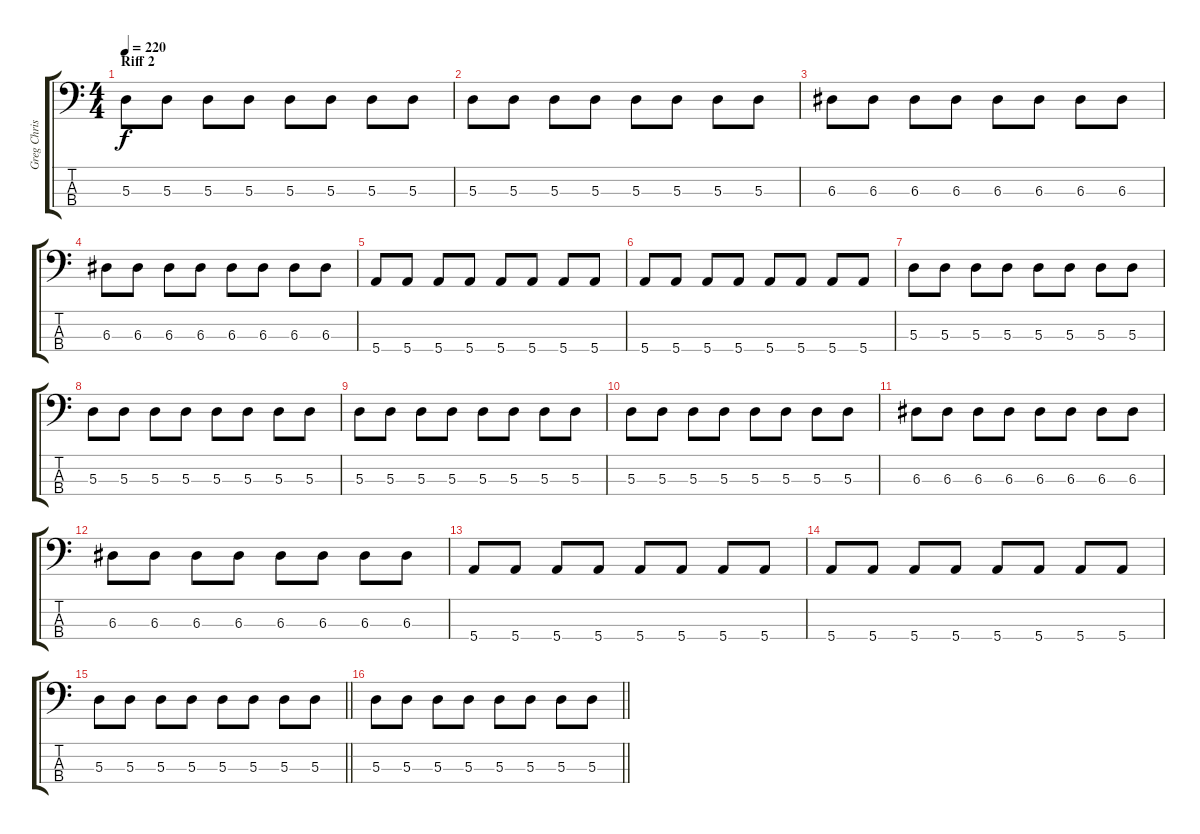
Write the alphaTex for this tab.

\track ("Greg Christian (Bass Guitar)" "Greg Chris") {instrument electricbassfinger}
\staff {score tabs}
\tuning (G2 D2 A1 E1) {hide}
\ts (4 4)
\section ("" "Riff 2")
\tempo 220
\clef f4
\ks c
5.3.8{dy f} 5.3.8 5.3.8 5.3.8 5.3.8 5.3.8 5.3.8 5.3.8 |
5.3.8 5.3.8 5.3.8 5.3.8 5.3.8 5.3.8 5.3.8 5.3.8 |
6.3.8 6.3.8 6.3.8 6.3.8 6.3.8 6.3.8 6.3.8 6.3.8 |
6.3.8 6.3.8 6.3.8 6.3.8 6.3.8 6.3.8 6.3.8 6.3.8 |
5.4.8 5.4.8 5.4.8 5.4.8 5.4.8 5.4.8 5.4.8 5.4.8 |
5.4.8 5.4.8 5.4.8 5.4.8 5.4.8 5.4.8 5.4.8 5.4.8 |
5.3.8 5.3.8 5.3.8 5.3.8 5.3.8 5.3.8 5.3.8 5.3.8 |
5.3.8 5.3.8 5.3.8 5.3.8 5.3.8 5.3.8 5.3.8 5.3.8 |
5.3.8 5.3.8 5.3.8 5.3.8 5.3.8 5.3.8 5.3.8 5.3.8 |
5.3.8 5.3.8 5.3.8 5.3.8 5.3.8 5.3.8 5.3.8 5.3.8 |
6.3.8 6.3.8 6.3.8 6.3.8 6.3.8 6.3.8 6.3.8 6.3.8 |
6.3.8 6.3.8 6.3.8 6.3.8 6.3.8 6.3.8 6.3.8 6.3.8 |
5.4.8 5.4.8 5.4.8 5.4.8 5.4.8 5.4.8 5.4.8 5.4.8 |
5.4.8 5.4.8 5.4.8 5.4.8 5.4.8 5.4.8 5.4.8 5.4.8 |
\barLineRight lightlight
5.3.8 5.3.8 5.3.8 5.3.8 5.3.8 5.3.8 5.3.8 5.3.8 |
\barLineRight lightlight
5.3.8 5.3.8 5.3.8 5.3.8 5.3.8 5.3.8 5.3.8 5.3.8
